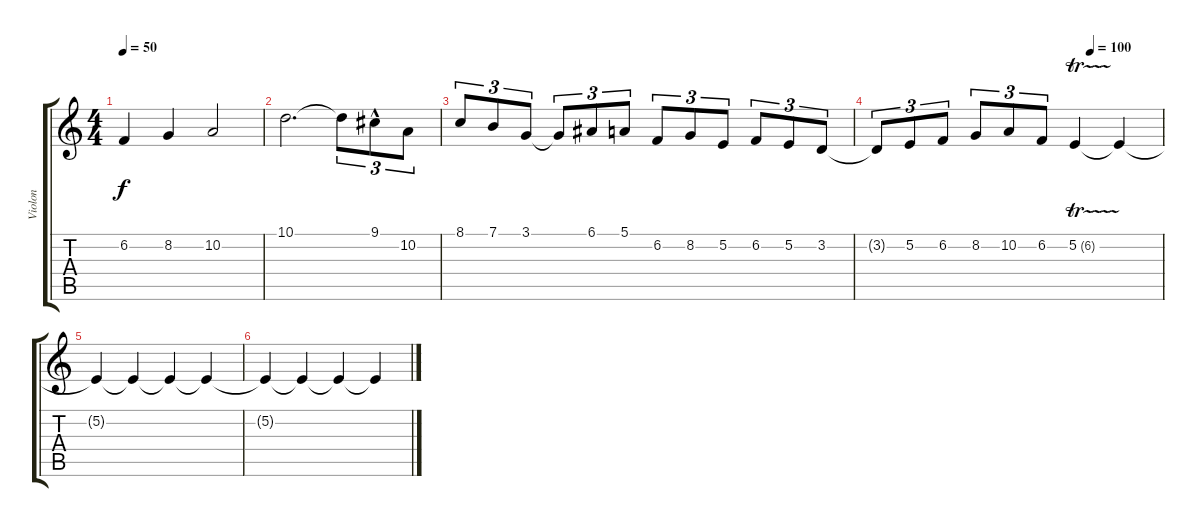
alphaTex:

\track ("Violon" "Violon") {instrument violin}
\staff {score tabs}
\tuning (E4 B3 G3 D3 A2 E2) {hide}
\ts (4 4)
\tempo 50
\clef g2
\ks c
6.2.4{dy f} 8.2.4 10.2.2 |
10.1.2{d} 10.1{t}.8{tu (3 2)} 9.1{hac}.8{tu (3 2)} 10.2.8{tu (3 2)} |
8.1.8{tu (3 2)} 7.1.8{tu (3 2)} 3.1.8{tu (3 2)} 3.1{t}.8{tu (3 2)} 6.1.8{tu (3 2)} 5.1.8{tu (3 2)} 6.2.8{tu (3 2)} 8.2.8{tu (3 2)} 5.2.8{tu (3 2)} 6.2.8{tu (3 2)} 5.2.8{tu (3 2)} 3.2.8{tu (3 2)} |
\tempo (100 0.75)
3.2{t}.8{tu (3 2)} 5.2.8{tu (3 2)} 6.2.8{tu (3 2)} 8.2.8{tu (3 2)} 10.2.8{tu (3 2)} 6.2.8{tu (3 2)} 5.2{tr (6 32)}.4 5.2{t}.4{volume 10} |
5.2{t}.4{volume 9} 5.2{t}.4{volume 9} 5.2{t}.4{volume 8} 5.2{t}.4{volume 8} |
5.2{t}.4{volume 7} 5.2{t}.4{volume 7} 5.2{t}.4{volume 6} 5.2{t}.4{volume 5}
